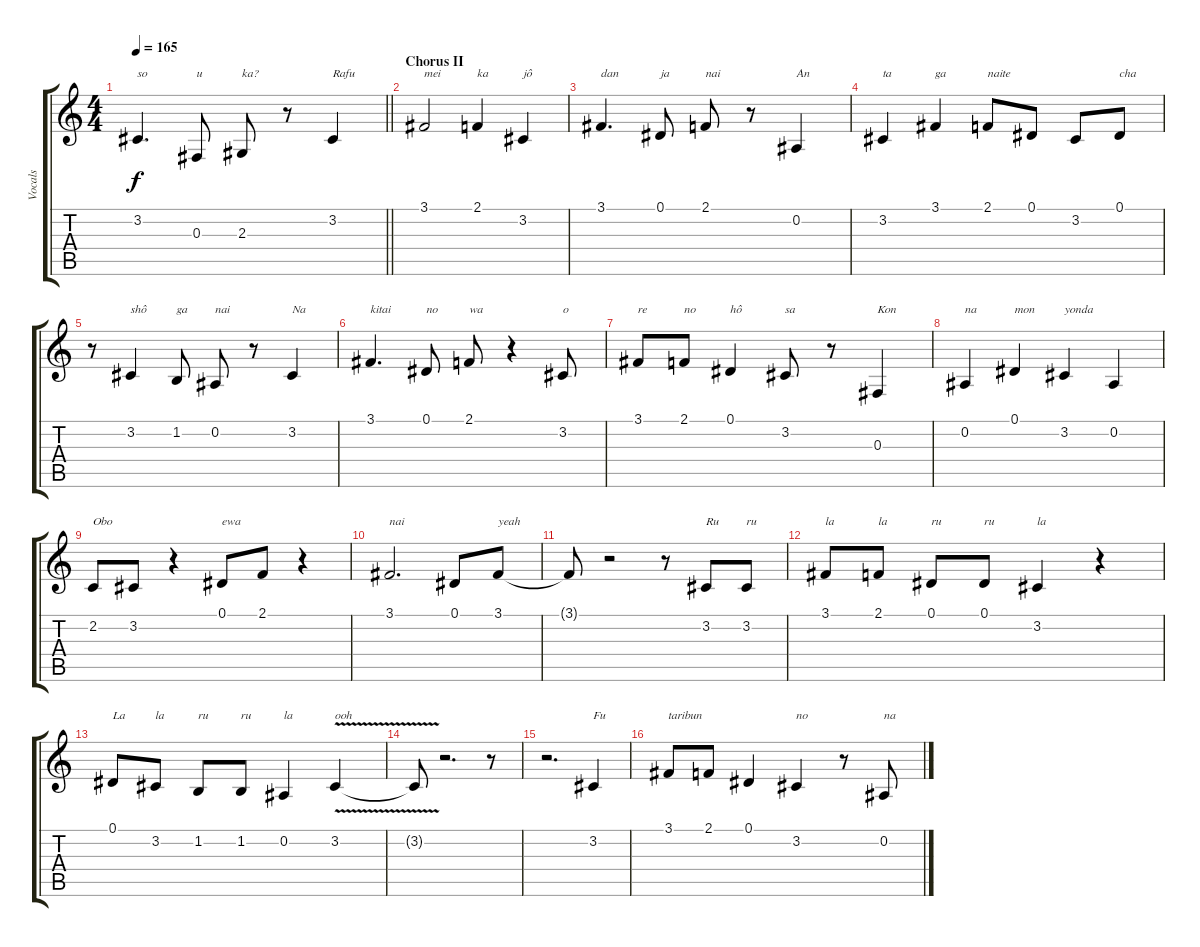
\track ("Vocals" "Vocals") {instrument lead2sawtooth}
\staff {score tabs}
\tuning (Eb4 Bb3 Gb3 Db3 Ab2 Eb2) {hide}
\ts (4 4)
\tempo 165
\clef g2
\barLineRight lightlight
\ks c
3.2.4{d txt "so" dy f} 0.3.8{txt "u"} 2.3.8{txt "ka?"} r.8 3.2.4{txt "Rafu"} |
\section ("" "Chorus II")
3.1.2{txt "mei"} 2.1.4{txt "ka"} 3.2.4{txt "jô"} |
3.1.4{d txt "dan"} 0.1.8{txt "ja"} 2.1.8{txt "nai"} r.8 0.2.4{txt "An"} |
3.2.4{txt "ta"} 3.1.4{txt "ga"} 2.1.8{txt "naite"} 0.1.8 3.2.8 0.1.8{txt "cha"} |
r.8 3.2.4{txt "shô"} 1.2.8{txt "ga"} 0.2.8{txt "nai"} r.8 3.2.4{txt "Na"} |
3.1.4{d txt "kitai"} 0.1.8{txt "no"} 2.1.8{txt "wa"} r.4 3.2.8{txt "o"} |
3.1.8{txt "re"} 2.1.8{txt "no"} 0.1.4{txt "hô"} 3.2.8{txt "sa"} r.8 0.3.4{txt "Kon"} |
0.2.4{txt "na"} 0.1.4{txt "mon"} 3.2.4{txt "yonda"} 0.2.4 |
2.2.8{txt "Obo"} 3.2.8 r.4 0.1.8{txt "ewa"} 2.1.8 r.4 |
3.1.2{d txt "nai"} 0.1.8 3.1.8{txt "yeah"} |
3.1{t}.8 r.2 r.8 3.2.8{txt "Ru"} 3.2.8{txt "ru"} |
3.1.8{txt "la"} 2.1.8{txt "la"} 0.1.8{txt "ru"} 0.1.8{txt "ru"} 3.2.4{txt "la"} r.4 |
0.1.8{txt "La"} 3.2.8{txt "la"} 1.2.8{txt "ru"} 1.2.8{txt "ru"} 0.2.4{txt "la"} 3.2{v}.4{txt "ooh"} |
3.2{t}.8 r.2{d} r.8 |
r.2{d} 3.2.4{txt "Fu"} |
3.1.8{txt "taribun"} 2.1.8 0.1.4 3.2.4{txt "no"} r.8 0.2.8{txt "na"}
